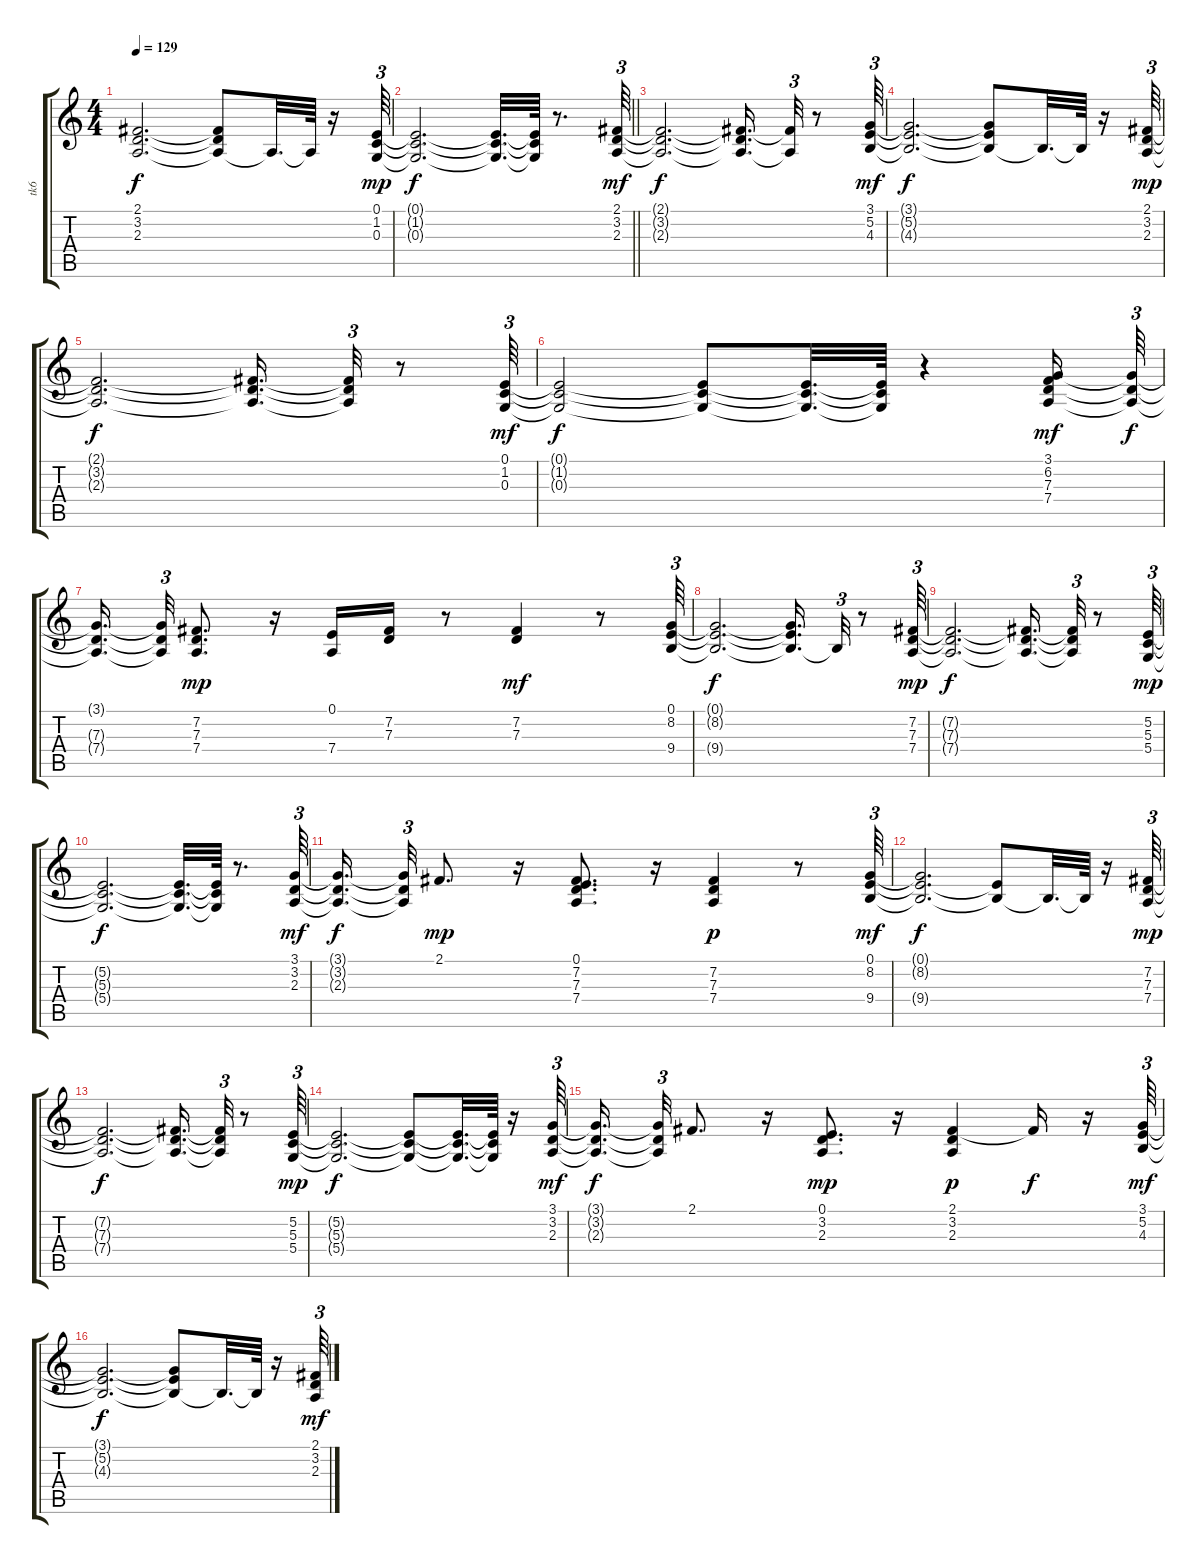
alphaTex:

\track ("tk6" "tk6") {instrument fx4atmosphere}
\staff {score tabs}
\tuning (E4 B3 G3 D3 A2 E2) {hide}
\ts (4 4)
\tempo 129
\clef g2
\ks c
(2.1{t} 3.2{t} 2.3{t}).2{d dy f} (2.1{t} 3.2{t} 2.3{t}).8 2.3{t}.32{d} 2.3{t}.64 r.16 (0.1 1.2 0.3).64{tu (3 2) dy mp} |
\barLineRight lightlight
(0.1{t} 1.2{t} 0.3{t}).2{d dy f} (0.1{t} 1.2{t} 0.3{t}).32{d} (0.1{t} 1.2{t} 0.3{t}).64 r.8{d} (2.1 3.2 2.3).64{tu (3 2) dy mf} |
(2.1{t} 3.2{t} 2.3{t}).2{d dy f} (2.1{t} 3.2{t} 2.3{t}).16{d} (2.1{t} 2.3{t}).32{tu (3 2)} r.8 (3.1 5.2 4.3).64{tu (3 2) dy mf} |
(3.1{t} 5.2{t} 4.3{t}).2{d dy f} (3.1{t} 5.2{t} 4.3{t}).8 4.3{t}.32{d} 4.3{t}.64 r.16 (2.1 3.2 2.3).64{tu (3 2) dy mp} |
(2.1{t} 3.2{t} 2.3{t}).2{d dy f} (2.1{t} 3.2{t} 2.3{t}).16{d} (2.1{t} 3.2{t} 2.3{t}).32{tu (3 2)} r.8 (0.1 1.2 0.3).64{tu (3 2) dy mf} |
(0.1{t} 1.2{t} 0.3{t}).2{dy f} (0.1{t} 1.2{t} 0.3{t}).8 (0.1{t} 1.2{t} 0.3{t}).32{d} (0.1{t} 1.2{t} 0.3{t}).64 r.4 (3.1 6.2 7.3 7.4).16{dy mf} (3.1{t} 7.3{t} 7.4{t}).64{tu (3 2) dy f} |
(3.1{t} 7.3{t} 7.4{t}).16{d beam splitsecondary} (3.1{t} 7.3{t} 7.4{t}).32{tu (3 2)} (7.2 7.3 7.4).8{d dy mp} r.16 (0.1 7.4).16 (7.2 7.3).16 r.8 (7.2 7.3).4{dy mf} r.8 (0.1 8.2 9.4).64{tu (3 2)} |
(0.1{t} 8.2{t} 9.4{t}).2{d dy f} (0.1{t} 8.2{t} 9.4{t}).16{d} 9.4{t}.32{tu (3 2)} r.8 (7.2 7.3 7.4).64{tu (3 2) dy mp} |
(7.2{t} 7.3{t} 7.4{t}).2{d dy f} (7.2{t} 7.3{t} 7.4{t}).16{d} (7.2{t} 7.3{t} 7.4{t}).32{tu (3 2)} r.8 (5.2 5.3 5.4).64{tu (3 2) dy mp} |
(5.2{t} 5.3{t} 5.4{t}).2{d dy f} (5.2{t} 5.3{t} 5.4{t}).32{d} (5.2{t} 5.3{t} 5.4{t}).64 r.8{d} (3.1 3.2 2.3).64{tu (3 2) dy mf} |
(3.1{t} 3.2{t} 2.3{t}).16{d dy f beam splitsecondary} (3.1{t} 3.2{t} 2.3{t}).32{tu (3 2)} 2.1.8{d dy mp} r.16 (0.1 7.2 7.3 7.4).8{d} r.16 (7.2 7.3 7.4).4{dy p} r.8 (0.1 8.2 9.4).64{tu (3 2) dy mf} |
(0.1{t} 8.2{t} 9.4{t}).2{d dy f} (0.1{t} 9.4{t}).8 9.4{t}.32{d} 9.4{t}.64 r.16 (7.2 7.3 7.4).64{tu (3 2) dy mp} |
(7.2{t} 7.3{t} 7.4{t}).2{d dy f} (7.2{t} 7.3{t} 7.4{t}).16{d} (7.2{t} 7.3{t} 7.4{t}).32{tu (3 2)} r.8 (5.2 5.3 5.4).64{tu (3 2) dy mp} |
(5.2{t} 5.3{t} 5.4{t}).2{d dy f} (5.2{t} 5.3{t} 5.4{t}).8 (5.2{t} 5.3{t} 5.4{t}).32{d} (5.2{t} 5.3{t} 5.4{t}).64 r.16 (3.1 3.2 2.3).64{tu (3 2) dy mf} |
(3.1{t} 3.2{t} 2.3{t}).16{d dy f beam splitsecondary} (3.1{t} 3.2{t} 2.3{t}).32{tu (3 2)} 2.1.8{d} r.16 (0.1 3.2 2.3).8{d dy mp} r.16 (2.1 3.2 2.3).4{dy p} 2.1{t}.16{dy f} r.16 (3.1 5.2 4.3).64{tu (3 2) dy mf} |
(3.1{t} 5.2{t} 4.3{t}).2{d dy f} (3.1{t} 5.2{t} 4.3{t}).8 4.3{t}.32{d} 4.3{t}.64 r.16 (2.1 3.2 2.3).64{tu (3 2) dy mf}
